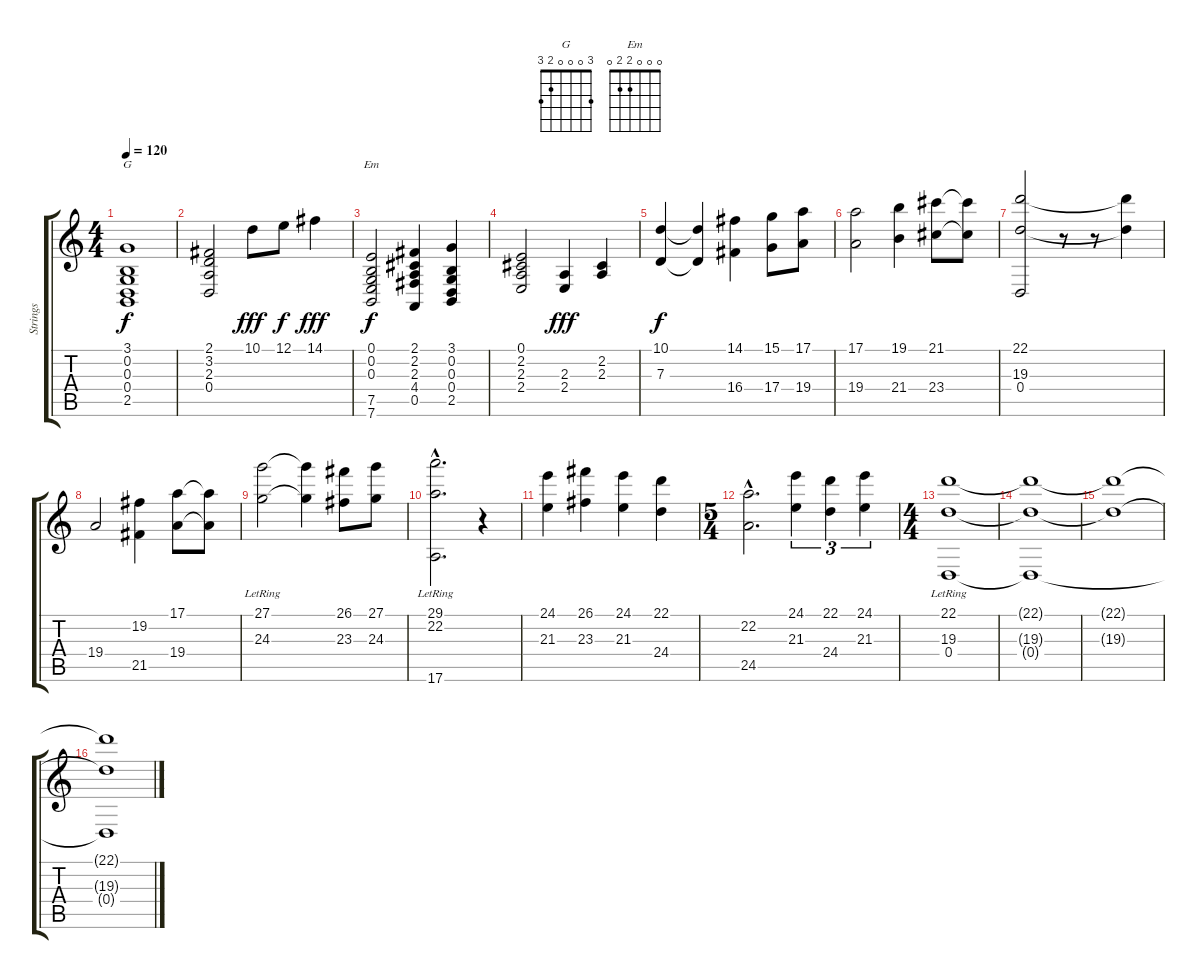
\track ("Strings" "Strings") {instrument stringensemble1}
\staff {score tabs}
\tuning (E4 B3 G3 D3 A2 E2) {hide}
\chord ("G" 3 0 0 0 2 3)
\chord ("Em" 0 0 0 2 2 0)
\ts (4 4)
\tempo 120
\clef g2
\ks c
(3.1 0.2 0.3 0.4 2.5).1{ch "G" dy f} |
(2.1 3.2 2.3 0.4).2 10.1.8{dy fff} 12.1.8{dy f} 14.1.4{dy fff} |
(0.1 0.2 0.3 7.5 7.6).2{ch "Em" dy f} (2.1 2.2 2.3 4.4 0.5).4 (3.1 0.2 0.3 0.4 2.5).4 |
(0.1 2.2 2.3 2.4).2 (2.3 2.4).4{dy fff} (2.2 2.3).4 |
(10.1 7.3).4{dy f volume 16} (10.1{t} 7.3{t}).4 (14.1 16.4).4 (15.1 17.4).8 (17.1 19.4).8 |
(17.1 19.4).2 (19.1 21.4).4 (21.1 23.4).8 (21.1{t} 23.4{t}).8 |
(22.1 19.3 0.4).2 r.8 r.8 (22.1{t} 19.3{t}).4 |
19.4.2 (19.2 21.5).4 (17.1 19.4).8 (17.1{t} 19.4{t}).8 |
(27.1{lr} 24.3{lr}).2 (27.1{t} 24.3{t}).4 (26.1 23.3).8 (27.1 24.3).8 |
(29.1{hac lr} 22.2{hac lr} 17.6{hac lr}).2{d} r.4 |
(24.1 21.3).4 (26.1 23.3).4 (24.1 21.3).4 (22.1 24.4).4 |
\ts (5 4)
(22.2{hac} 24.5{hac}).2{d} (24.1 21.3).4{tu (3 2)} (22.1 24.4).4{tu (3 2)} (24.1 21.3).4{tu (3 2)} |
\ts (4 4)
(22.1{lr} 19.3{lr} 0.4{lr}).1 |
(22.1{t} 19.3{t} 0.4{t}).1 |
(22.1{t} 19.3{t}).1 |
(22.1{t} 19.3{t} 0.4{t}).1
